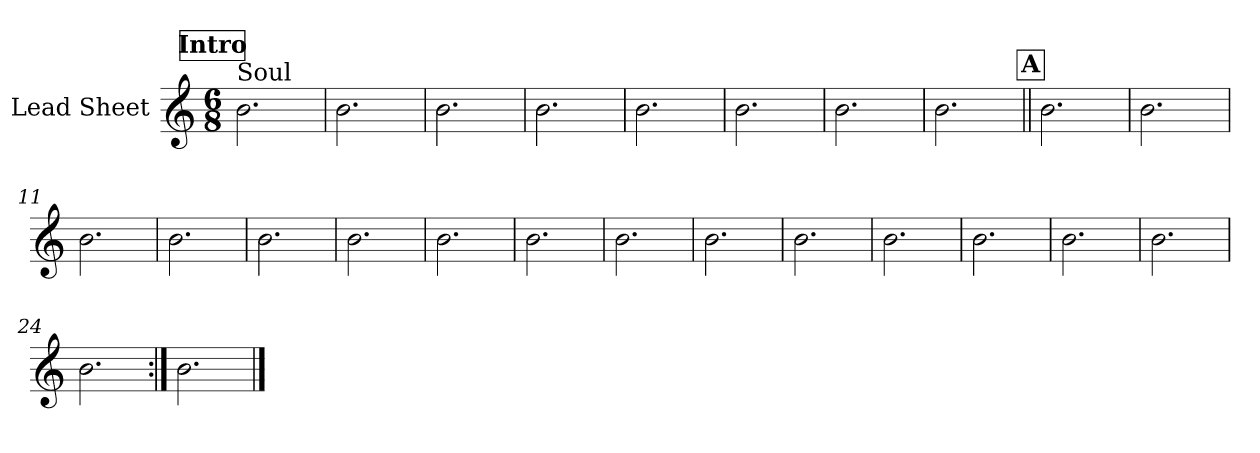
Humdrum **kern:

**kern
*part1
*staff1
*I"Lead Sheet
*clefG2
*k[]
*M6/8
*MM69
!!LO:REH:place=s1:a:fs=14:t=Intro
=1
!LO:TX:a:t=Soul
2.b\
=2
2.b\
=3
2.b\
=4
2.b\
!!LO:LB:g=z
=5
2.b\
=6
2.b\
=7
2.b\
=8
2.b\
!!LO:LB:g=z
!!LO:REH:place=s1:a:fs=14:t=A
=9||
2.b\
=10
2.b\
=11
2.b\
=12
2.b\
!!LO:LB:g=z
=13
2.b\
=14
2.b\
=15
2.b\
=16
2.b\
!!LO:LB:g=z
=17
2.b\
=18
2.b\
=19
2.b\
=20
2.b\
!!LO:LB:g=z
=21
2.b\
=22
2.b\
=23
2.b\
=24
2.b\
!!LO:LB:g=z
=25:|!
2.b\
==
*-
